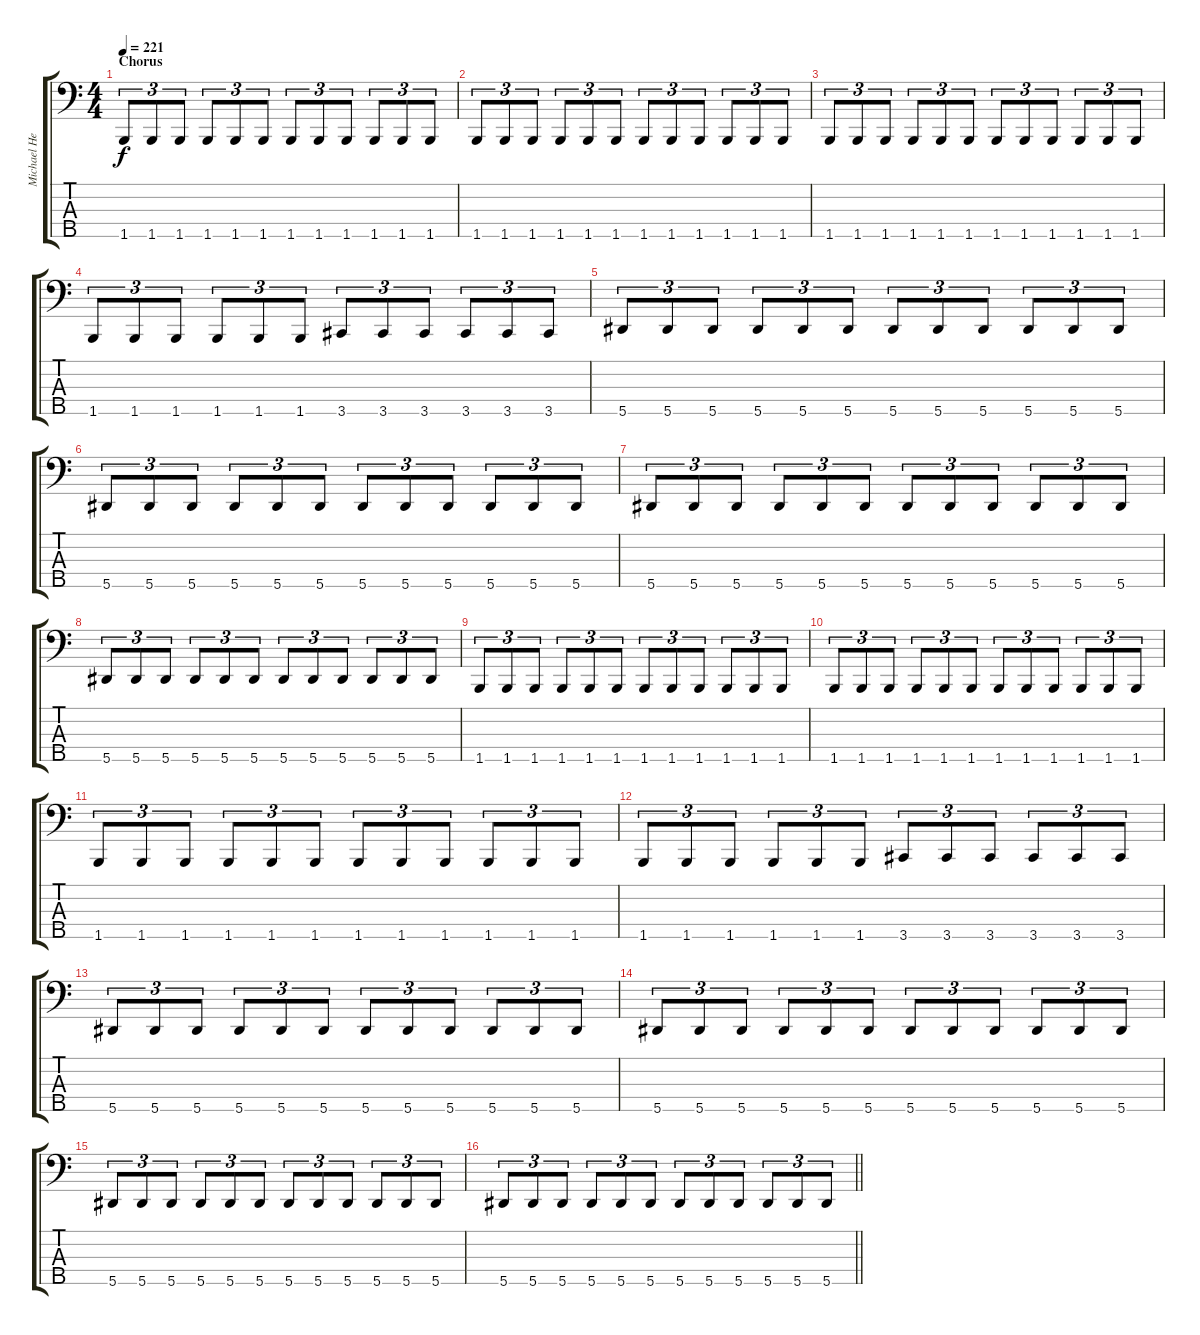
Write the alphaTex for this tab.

\track ("Michael Hedlund" "Michael He") {instrument electricbassfinger}
\staff {score tabs}
\tuning (Gb2 Db2 Ab1 Eb1 Bb0) {hide}
\ts (4 4)
\section ("" "Chorus")
\tempo 221
\clef f4
\ks c
1.5.8{tu (3 2) dy f} 1.5.8{tu (3 2)} 1.5.8{tu (3 2)} 1.5.8{tu (3 2)} 1.5.8{tu (3 2)} 1.5.8{tu (3 2)} 1.5.8{tu (3 2)} 1.5.8{tu (3 2)} 1.5.8{tu (3 2)} 1.5.8{tu (3 2)} 1.5.8{tu (3 2)} 1.5.8{tu (3 2)} |
1.5.8{tu (3 2)} 1.5.8{tu (3 2)} 1.5.8{tu (3 2)} 1.5.8{tu (3 2)} 1.5.8{tu (3 2)} 1.5.8{tu (3 2)} 1.5.8{tu (3 2)} 1.5.8{tu (3 2)} 1.5.8{tu (3 2)} 1.5.8{tu (3 2)} 1.5.8{tu (3 2)} 1.5.8{tu (3 2)} |
1.5.8{tu (3 2)} 1.5.8{tu (3 2)} 1.5.8{tu (3 2)} 1.5.8{tu (3 2)} 1.5.8{tu (3 2)} 1.5.8{tu (3 2)} 1.5.8{tu (3 2)} 1.5.8{tu (3 2)} 1.5.8{tu (3 2)} 1.5.8{tu (3 2)} 1.5.8{tu (3 2)} 1.5.8{tu (3 2)} |
1.5.8{tu (3 2)} 1.5.8{tu (3 2)} 1.5.8{tu (3 2)} 1.5.8{tu (3 2)} 1.5.8{tu (3 2)} 1.5.8{tu (3 2)} 3.5.8{tu (3 2)} 3.5.8{tu (3 2)} 3.5.8{tu (3 2)} 3.5.8{tu (3 2)} 3.5.8{tu (3 2)} 3.5.8{tu (3 2)} |
5.5.8{tu (3 2)} 5.5.8{tu (3 2)} 5.5.8{tu (3 2)} 5.5.8{tu (3 2)} 5.5.8{tu (3 2)} 5.5.8{tu (3 2)} 5.5.8{tu (3 2)} 5.5.8{tu (3 2)} 5.5.8{tu (3 2)} 5.5.8{tu (3 2)} 5.5.8{tu (3 2)} 5.5.8{tu (3 2)} |
5.5.8{tu (3 2)} 5.5.8{tu (3 2)} 5.5.8{tu (3 2)} 5.5.8{tu (3 2)} 5.5.8{tu (3 2)} 5.5.8{tu (3 2)} 5.5.8{tu (3 2)} 5.5.8{tu (3 2)} 5.5.8{tu (3 2)} 5.5.8{tu (3 2)} 5.5.8{tu (3 2)} 5.5.8{tu (3 2)} |
5.5.8{tu (3 2)} 5.5.8{tu (3 2)} 5.5.8{tu (3 2)} 5.5.8{tu (3 2)} 5.5.8{tu (3 2)} 5.5.8{tu (3 2)} 5.5.8{tu (3 2)} 5.5.8{tu (3 2)} 5.5.8{tu (3 2)} 5.5.8{tu (3 2)} 5.5.8{tu (3 2)} 5.5.8{tu (3 2)} |
5.5.8{tu (3 2)} 5.5.8{tu (3 2)} 5.5.8{tu (3 2)} 5.5.8{tu (3 2)} 5.5.8{tu (3 2)} 5.5.8{tu (3 2)} 5.5.8{tu (3 2)} 5.5.8{tu (3 2)} 5.5.8{tu (3 2)} 5.5.8{tu (3 2)} 5.5.8{tu (3 2)} 5.5.8{tu (3 2)} |
1.5.8{tu (3 2)} 1.5.8{tu (3 2)} 1.5.8{tu (3 2)} 1.5.8{tu (3 2)} 1.5.8{tu (3 2)} 1.5.8{tu (3 2)} 1.5.8{tu (3 2)} 1.5.8{tu (3 2)} 1.5.8{tu (3 2)} 1.5.8{tu (3 2)} 1.5.8{tu (3 2)} 1.5.8{tu (3 2)} |
1.5.8{tu (3 2)} 1.5.8{tu (3 2)} 1.5.8{tu (3 2)} 1.5.8{tu (3 2)} 1.5.8{tu (3 2)} 1.5.8{tu (3 2)} 1.5.8{tu (3 2)} 1.5.8{tu (3 2)} 1.5.8{tu (3 2)} 1.5.8{tu (3 2)} 1.5.8{tu (3 2)} 1.5.8{tu (3 2)} |
1.5.8{tu (3 2)} 1.5.8{tu (3 2)} 1.5.8{tu (3 2)} 1.5.8{tu (3 2)} 1.5.8{tu (3 2)} 1.5.8{tu (3 2)} 1.5.8{tu (3 2)} 1.5.8{tu (3 2)} 1.5.8{tu (3 2)} 1.5.8{tu (3 2)} 1.5.8{tu (3 2)} 1.5.8{tu (3 2)} |
1.5.8{tu (3 2)} 1.5.8{tu (3 2)} 1.5.8{tu (3 2)} 1.5.8{tu (3 2)} 1.5.8{tu (3 2)} 1.5.8{tu (3 2)} 3.5.8{tu (3 2)} 3.5.8{tu (3 2)} 3.5.8{tu (3 2)} 3.5.8{tu (3 2)} 3.5.8{tu (3 2)} 3.5.8{tu (3 2)} |
5.5.8{tu (3 2)} 5.5.8{tu (3 2)} 5.5.8{tu (3 2)} 5.5.8{tu (3 2)} 5.5.8{tu (3 2)} 5.5.8{tu (3 2)} 5.5.8{tu (3 2)} 5.5.8{tu (3 2)} 5.5.8{tu (3 2)} 5.5.8{tu (3 2)} 5.5.8{tu (3 2)} 5.5.8{tu (3 2)} |
5.5.8{tu (3 2)} 5.5.8{tu (3 2)} 5.5.8{tu (3 2)} 5.5.8{tu (3 2)} 5.5.8{tu (3 2)} 5.5.8{tu (3 2)} 5.5.8{tu (3 2)} 5.5.8{tu (3 2)} 5.5.8{tu (3 2)} 5.5.8{tu (3 2)} 5.5.8{tu (3 2)} 5.5.8{tu (3 2)} |
5.5.8{tu (3 2)} 5.5.8{tu (3 2)} 5.5.8{tu (3 2)} 5.5.8{tu (3 2)} 5.5.8{tu (3 2)} 5.5.8{tu (3 2)} 5.5.8{tu (3 2)} 5.5.8{tu (3 2)} 5.5.8{tu (3 2)} 5.5.8{tu (3 2)} 5.5.8{tu (3 2)} 5.5.8{tu (3 2)} |
\barLineRight lightlight
5.5.8{tu (3 2)} 5.5.8{tu (3 2)} 5.5.8{tu (3 2)} 5.5.8{tu (3 2)} 5.5.8{tu (3 2)} 5.5.8{tu (3 2)} 5.5.8{tu (3 2)} 5.5.8{tu (3 2)} 5.5.8{tu (3 2)} 5.5.8{tu (3 2)} 5.5.8{tu (3 2)} 5.5.8{tu (3 2)}
